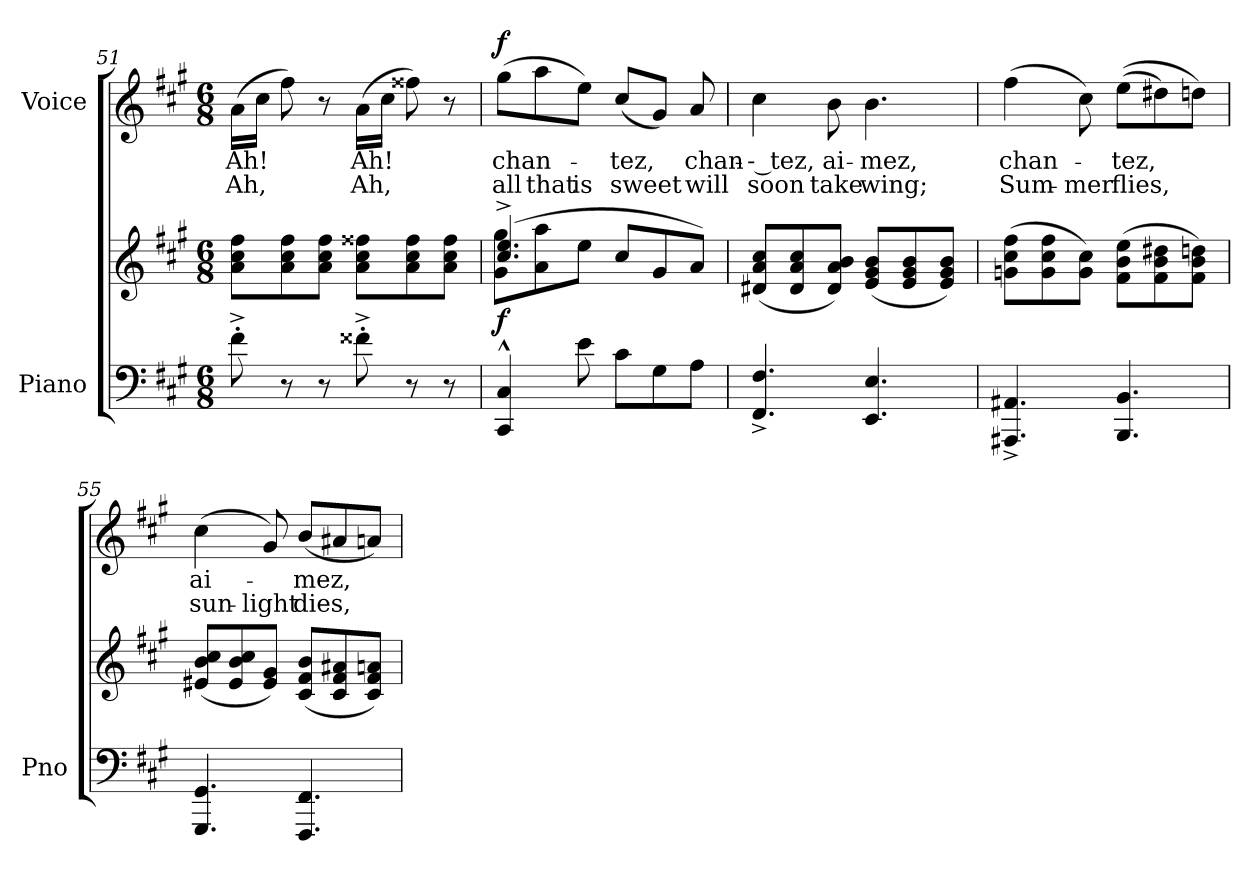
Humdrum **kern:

**kern	**kern	**dynam	**kern	**text	**text	**dynam
*part2	*part2	*part2	*part1	*part1	*part1	*part1
*staff3	*staff2	*staff2/3	*staff1	*staff1	*staff1	*staff1
*I"Piano	*	*	*I"Voice	*	*	*
*I'Pno	*	*	*	*	*	*
*clefF4	*clefG2	*	*clefG2	*	*	*
*k[f#c#g#]	*k[f#c#g#]	*	*k[f#c#g#]	*	*	*
*M6/8	*M6/8	*	*M6/8	*	*	*
=51	=51	=51	=51	=51	=51	=51
!	!	!	!	!LO:LY:b	!LO:LY:b	!
8f#'^\	8a\ 8cc#\ 8ff#\L	.	(>16a\LL	Ah!	Ah,	.
.	.	.	16cc#\JJ	.	.	.
8r	8a\ 8cc#\ 8ff#\	.	8ff#\)	.	.	.
8r	8a\ 8cc#\ 8ff#\J	.	8r	.	.	.
!	!	!	!	!LO:LY:b	!LO:LY:b	!
8f##X'^\	8a\ 8cc#\ 8ff##X\L	.	(>16a\LL	Ah!	Ah,	.
.	.	.	16cc#\JJ	.	.	.
8r	8a\ 8cc#\ 8ff##\	.	8ff##X\)	.	.	.
8r	8a\ 8cc#\ 8ff##\J	.	8r	.	.	.
=52	=52	=52	=52	=52	=52	=52
*	*^	*	*	*	*	*
!	!	!	!LO:DY:b	!	!LO:LY:b	!LO:LY:b	!LO:DY:a
4CC#/^^ 4C#/^^	(>4.cc#/^ 4.ee/^	8g#\ 8gg#\L	f	(>8gg#\L	chan-	all	f
!	!	!	!	!	!	!LO:LY:b	!
.	.	8a\ 8aa\	.	8aa\	.	that	.
!	!	!	!	!	!	!LO:LY:b	!
8e\	.	8ee\J	.	8ee\J)	.	is	.
!	!	!	!	!	!LO:LY:b	!LO:LY:b	!
8c#\L	8cc#/L	8ryy	.	(<8cc#/L	-tez,	sweet	.
8G#\	8g#/	4rgyy	.	8g#/J)	.	.	.
!	!	!	!	!	!LO:LY:b	!LO:LY:b	!
8A\J	8a/J)	.	.	8a/	chan-	will	.
*	*v	*v	*	*	*	*	*
!!LO:LB:g=z
=53	=53	=53	=53	=53	=53	=53
!	!	!	!	!LO:LY:b	!LO:LY:b	!
4.FF#/^ 4.F#/^	(<8d#X/ 8a/ 8cc#/L	.	4cc#\	-- tez,	soon	.
.	8d#/ 8a/ 8cc#/	.	.	.	.	.
!	!	!	!	!LO:LY:b	!LO:LY:b	!
.	8d#/ 8a/ 8b/J)	.	8b\	ai-	take	.
!	!	!	!	!LO:LY:b	!LO:LY:b	!
4.EE/ 4.E/	(<8e/ 8g#/ 8b/L	.	4.b\	-mez,	wing;	.
.	8e/ 8g#/ 8b/	.	.	.	.	.
.	8e/ 8g#/ 8b/J)	.	.	.	.	.
=54	=54	=54	=54	=54	=54	=54
!	!	!	!	!LO:LY:b	!LO:LY:b	!
4.AAA#X/^ 4.AA#X/^	(>8gn\ 8cc#\ 8ff#\L	.	(>4ff#\	chan-	Sum-	.
.	8g\ 8cc#\ 8ff#\	.	.	.	.	.
!	!	!	!	!	!LO:LY:b	!
.	8g\ 8cc#\J)	.	8cc#\)	.	-mer	.
!	!	!	!	!LO:LY:b	!LO:LY:b	!
4.BBB/ 4.BB/	(>8f#\ 8b\ 8ee\L	.	(<(>8ee\L	tez,	flies,	.
.	8f#\ 8b\ 8dd#X\	.	8dd#X\)	.	.	.
.	8f#\ 8b\ 8ddn\J)	.	8ddn\J)	.	.	.
=55	=55	=55	=55	=55	=55	=55
!	!	!	!	!LO:LY:b	!LO:LY:b	!
4.GGG#/ 4.GG#/	(>8e#X/ 8b/ 8cc#/L	.	(>4cc#\	ai-	sun-	.
.	8e#/ 8b/ 8cc#/	.	.	.	.	.
!	!	!	!	!	!LO:LY:b	!
.	8e#/ 8g#/J)	.	8g#/)	.	-light	.
!	!	!	!	!LO:LY:b	!LO:LY:b	!
4.FFF#/ 4.FF#/	(>8c#/ 8f#/ 8b/L	.	(<8b/L	-mez,	dies,	.
.	8c#/ 8f#/ 8a#X/	.	8a#X/	.	.	.
.	8c#/ 8f#/ 8an/J)	.	8an/J)	.	.	.
=	=	=	=	=	=	=
*-	*-	*-	*-	*-	*-	*-
